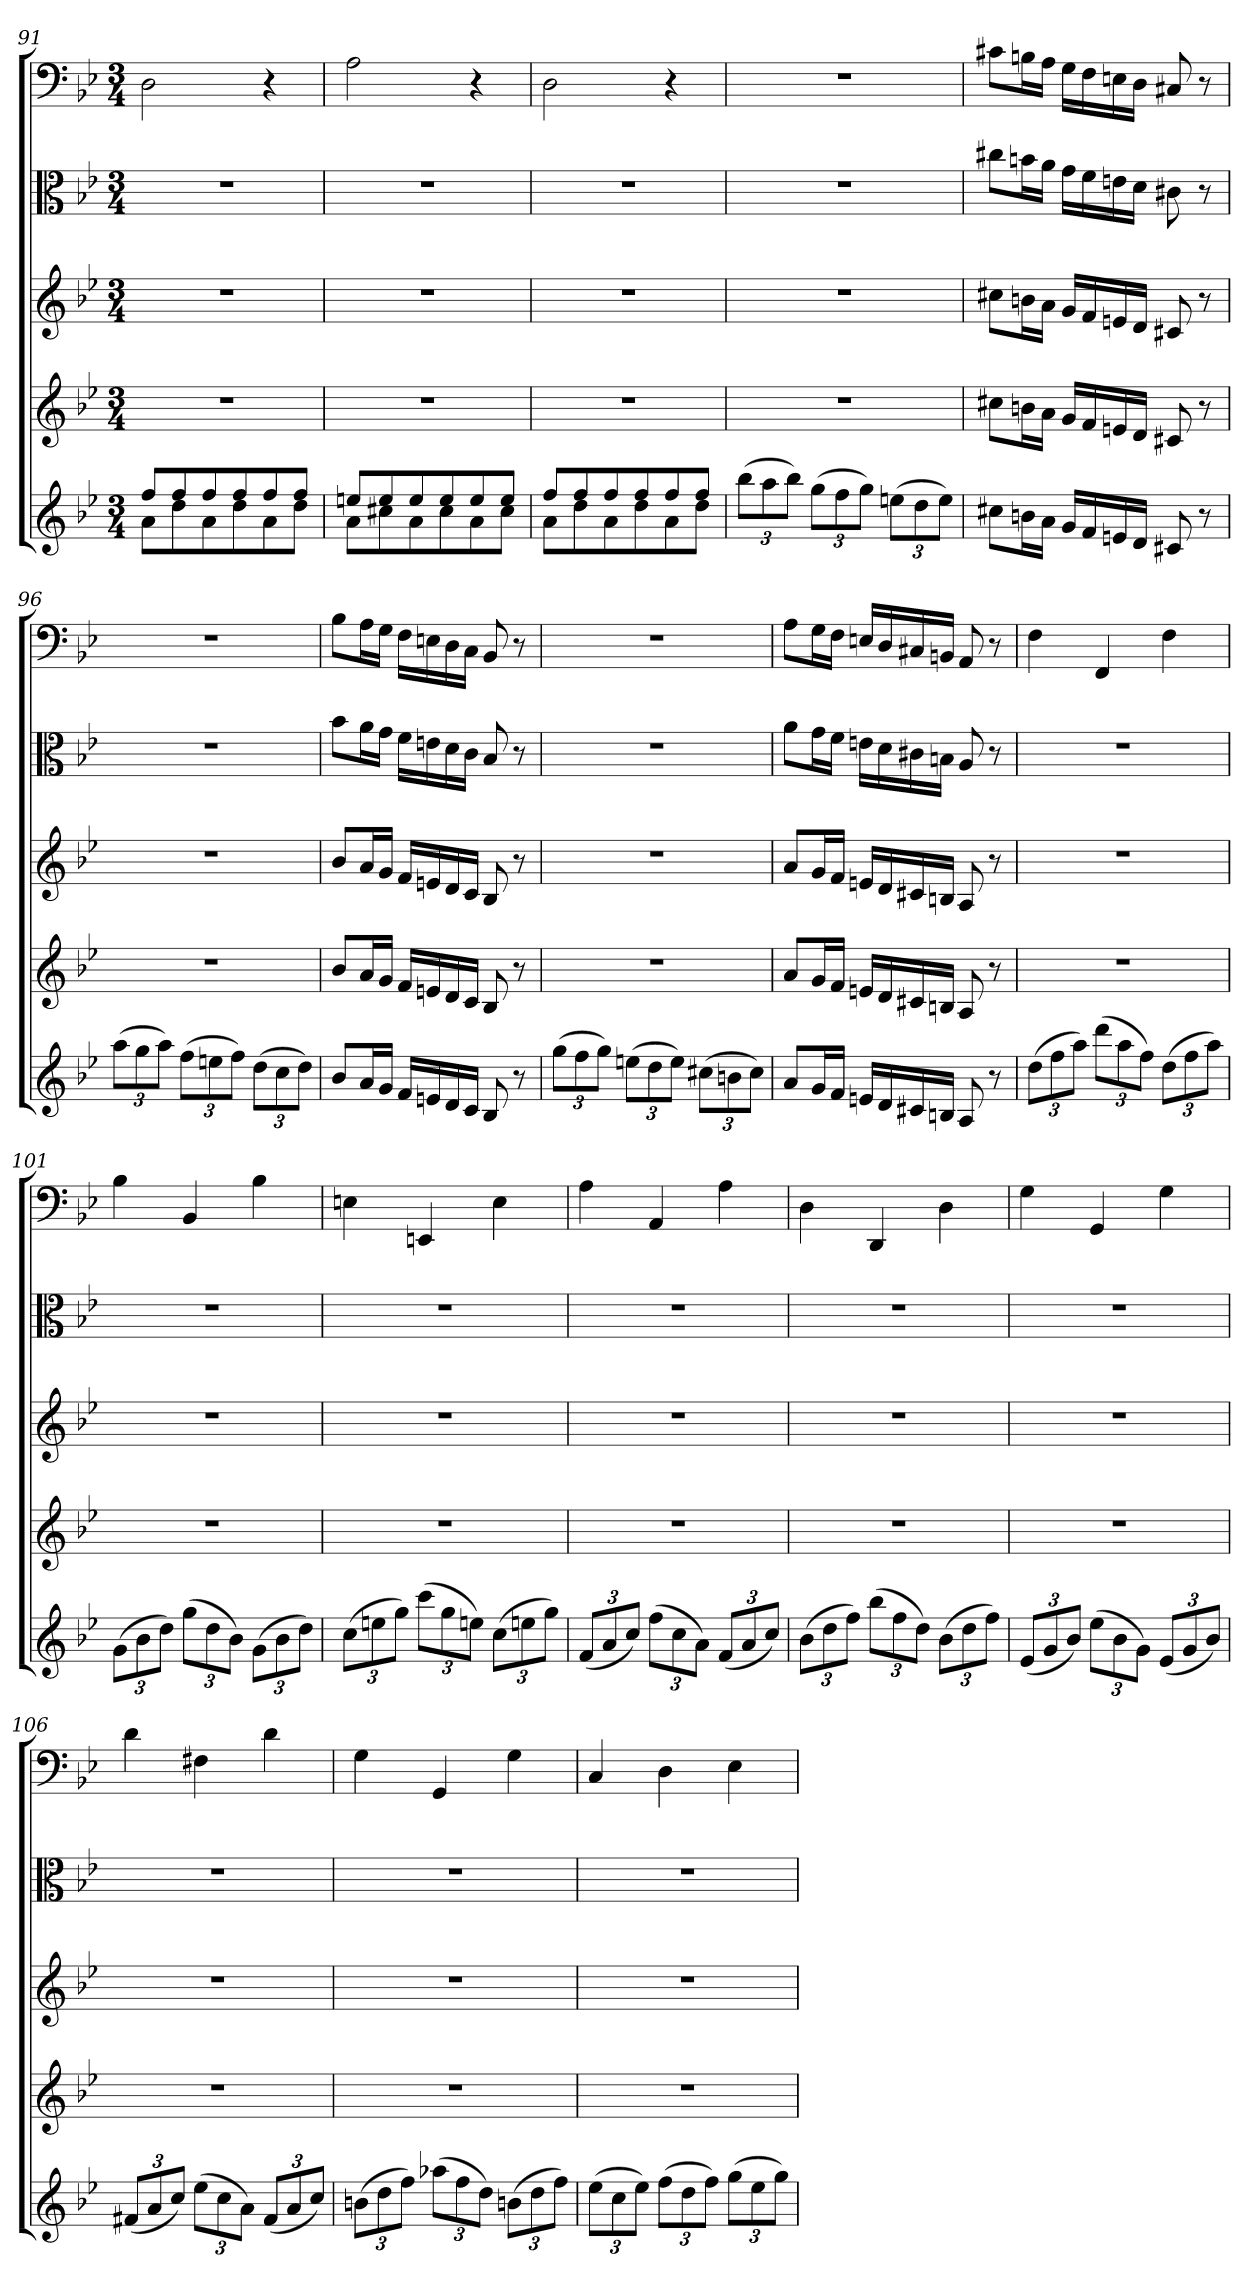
**kern	**kern	**kern	**kern	**kern
*part5	*part4	*part3	*part2	*part1
*staff5	*staff4	*staff3	*staff2	*staff1
*clefG2	*clefG2	*clefG2	*clefC3	*clefF4
*k[b-e-]	*k[b-e-]	*k[b-e-]	*k[b-e-]	*k[b-e-]
*B-:	*B-:	*B-:	*B-:	*B-:
*M3/4	*M3/4	*M3/4	*M3/4	*M3/4
=91	=91	=91	=91	=91
*^	*	*	*	*
8ff/L	8a\L	2.r	2.r	2.r	2D\
8ff/	8dd\	.	.	.	.
8ff/	8a\	.	.	.	.
8ff/	8dd\	.	.	.	.
8ff/	8a\	.	.	.	4r
8ff/J	8dd\J	.	.	.	.
=92	=92	=92	=92	=92	=92
8een/L	8a\L	2.r	2.r	2.r	2A\
8ee/	8cc#X\	.	.	.	.
8ee/	8a\	.	.	.	.
8ee/	8cc#\	.	.	.	.
8ee/	8a\	.	.	.	4r
8ee/J	8cc#\J	.	.	.	.
=93	=93	=93	=93	=93	=93
8ff/L	8a\L	2.r	2.r	2.r	2D\
8ff/	8dd\	.	.	.	.
8ff/	8a\	.	.	.	.
8ff/	8dd\	.	.	.	.
8ff/	8a\	.	.	.	4r
8ff/J	8dd\J	.	.	.	.
*v	*v	*	*	*	*
=94	=94	=94	=94	=94
(12bb-\L	2.r	2.r	2.r	2.r
12aa\	.	.	.	.
12bb-\J)	.	.	.	.
(12gg\L	.	.	.	.
12ff\	.	.	.	.
12gg\J)	.	.	.	.
(12een\L	.	.	.	.
12dd\	.	.	.	.
12ee\J)	.	.	.	.
=95	=95	=95	=95	=95
8cc#X\L	8cc#X\L	8cc#X\L	8cc#X\L	8c#X\L
16bn\L	16bn\L	16bn\L	16bn\L	16Bn\L
16a\JJ	16a\JJ	16a\JJ	16a\JJ	16A\JJ
16g/LL	16g/LL	16g/LL	16g\LL	16G\LL
16f/	16f/	16f/	16f\	16F\
16en/	16en/	16en/	16en\	16En\
16d/JJ	16d/JJ	16d/JJ	16d\JJ	16D\JJ
8c#X/	8c#X/	8c#X/	8c#X\	8C#X/
8r	8r	8r	8r	8r
=96	=96	=96	=96	=96
(12aa\L	2.r	2.r	2.r	2.r
12gg\	.	.	.	.
12aa\J)	.	.	.	.
(12ff\L	.	.	.	.
12een\	.	.	.	.
12ff\J)	.	.	.	.
(12dd\L	.	.	.	.
12cc\	.	.	.	.
12dd\J)	.	.	.	.
=97	=97	=97	=97	=97
8b-/L	8b-/L	8b-/L	8b-\L	8B-\L
16a/L	16a/L	16a/L	16a\L	16A\L
16g/JJ	16g/JJ	16g/JJ	16g\JJ	16G\JJ
16f/LL	16f/LL	16f/LL	16f\LL	16F\LL
16en/	16en/	16en/	16en\	16En\
16d/	16d/	16d/	16d\	16D\
16c/JJ	16c/JJ	16c/JJ	16c\JJ	16C\JJ
8B-/	8B-/	8B-/	8B-/	8BB-/
8r	8r	8r	8r	8r
=98	=98	=98	=98	=98
(12gg\L	2.r	2.r	2.r	2.r
12ff\	.	.	.	.
12gg\J)	.	.	.	.
(12een\L	.	.	.	.
12dd\	.	.	.	.
12ee\J)	.	.	.	.
(12cc#X\L	.	.	.	.
12bn\	.	.	.	.
12cc#\J)	.	.	.	.
=99	=99	=99	=99	=99
8a/L	8a/L	8a/L	8a\L	8A\L
16g/L	16g/L	16g/L	16g\L	16G\L
16f/JJ	16f/JJ	16f/JJ	16f\JJ	16F\JJ
16en/LL	16en/LL	16en/LL	16en\LL	16En/LL
16d/	16d/	16d/	16d\	16D/
16c#X/	16c#X/	16c#X/	16c#X\	16C#X/
16Bn/JJ	16Bn/JJ	16Bn/JJ	16Bn\JJ	16BBn/JJ
8A/	8A/	8A/	8A/	8AA/
8r	8r	8r	8r	8r
=100	=100	=100	=100	=100
(12dd\L	2.r	2.r	2.r	4F\
12ff\	.	.	.	.
12aa\J)	.	.	.	.
(12ddd\L	.	.	.	4FF/
12aa\	.	.	.	.
12ff\J)	.	.	.	.
(12dd\L	.	.	.	4F\
12ff\	.	.	.	.
12aa\J)	.	.	.	.
=101	=101	=101	=101	=101
(12g\L	2.r	2.r	2.r	4B-\
12b-\	.	.	.	.
12dd\J)	.	.	.	.
(12gg\L	.	.	.	4BB-/
12dd\	.	.	.	.
12b-\J)	.	.	.	.
(12g\L	.	.	.	4B-\
12b-\	.	.	.	.
12dd\J)	.	.	.	.
=102	=102	=102	=102	=102
(12cc\L	2.r	2.r	2.r	4En\
12een\	.	.	.	.
12gg\J)	.	.	.	.
(12ccc\L	.	.	.	4EEn/
12gg\	.	.	.	.
12een\J)	.	.	.	.
(12cc\L	.	.	.	4E\
12een\	.	.	.	.
12gg\J)	.	.	.	.
=103	=103	=103	=103	=103
(12f/L	2.r	2.r	2.r	4A\
12a/	.	.	.	.
12cc/J)	.	.	.	.
(12ff\L	.	.	.	4AA/
12cc\	.	.	.	.
12a\J)	.	.	.	.
(12f/L	.	.	.	4A\
12a/	.	.	.	.
12cc/J)	.	.	.	.
=104	=104	=104	=104	=104
(12b-\L	2.r	2.r	2.r	4D\
12dd\	.	.	.	.
12ff\J)	.	.	.	.
(12bb-\L	.	.	.	4DD/
12ff\	.	.	.	.
12dd\J)	.	.	.	.
(12b-\L	.	.	.	4D\
12dd\	.	.	.	.
12ff\J)	.	.	.	.
=105	=105	=105	=105	=105
(12e-/L	2.r	2.r	2.r	4G\
12g/	.	.	.	.
12b-/J)	.	.	.	.
(12ee-\L	.	.	.	4GG/
12b-\	.	.	.	.
12g\J)	.	.	.	.
(12e-/L	.	.	.	4G\
12g/	.	.	.	.
12b-/J)	.	.	.	.
=106	=106	=106	=106	=106
(12f#X/L	2.r	2.r	2.r	4d\
12a/	.	.	.	.
12cc/J)	.	.	.	.
(12ee-\L	.	.	.	4F#X\
12cc\	.	.	.	.
12a\J)	.	.	.	.
(12f#/L	.	.	.	4d\
12a/	.	.	.	.
12cc/J)	.	.	.	.
=107	=107	=107	=107	=107
(12bn\L	2.r	2.r	2.r	4G\
12dd\	.	.	.	.
12ff\J)	.	.	.	.
(12aa-X\L	.	.	.	4GG/
12ff\	.	.	.	.
12dd\J)	.	.	.	.
(12bn\L	.	.	.	4G\
12dd\	.	.	.	.
12ff\J)	.	.	.	.
=108	=108	=108	=108	=108
(12ee-\L	2.r	2.r	2.r	4C/
12cc\	.	.	.	.
12ee-\J)	.	.	.	.
(12ff\L	.	.	.	4D\
12dd\	.	.	.	.
12ff\J)	.	.	.	.
(12gg\L	.	.	.	4E-\
12ee-\	.	.	.	.
12gg\J)	.	.	.	.
=	=	=	=	=
*-	*-	*-	*-	*-
